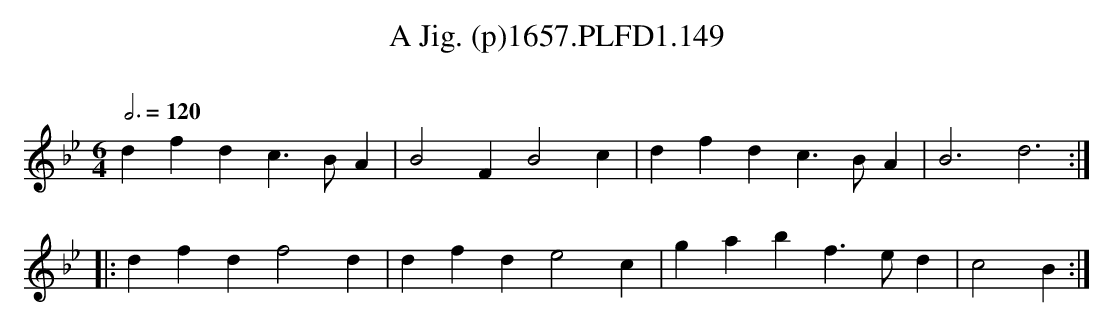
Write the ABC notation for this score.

X:1
T:Jig. (p)1657.PLFD1.149, A
M:6/4
L:1/4
Q:3/4=120
O:
K:Bb
dfdc>BA|B2FB2c|dfdc>BA|B3d3:|
|:dfdf2d|dfde2c|gabf>ed|c2B:|
